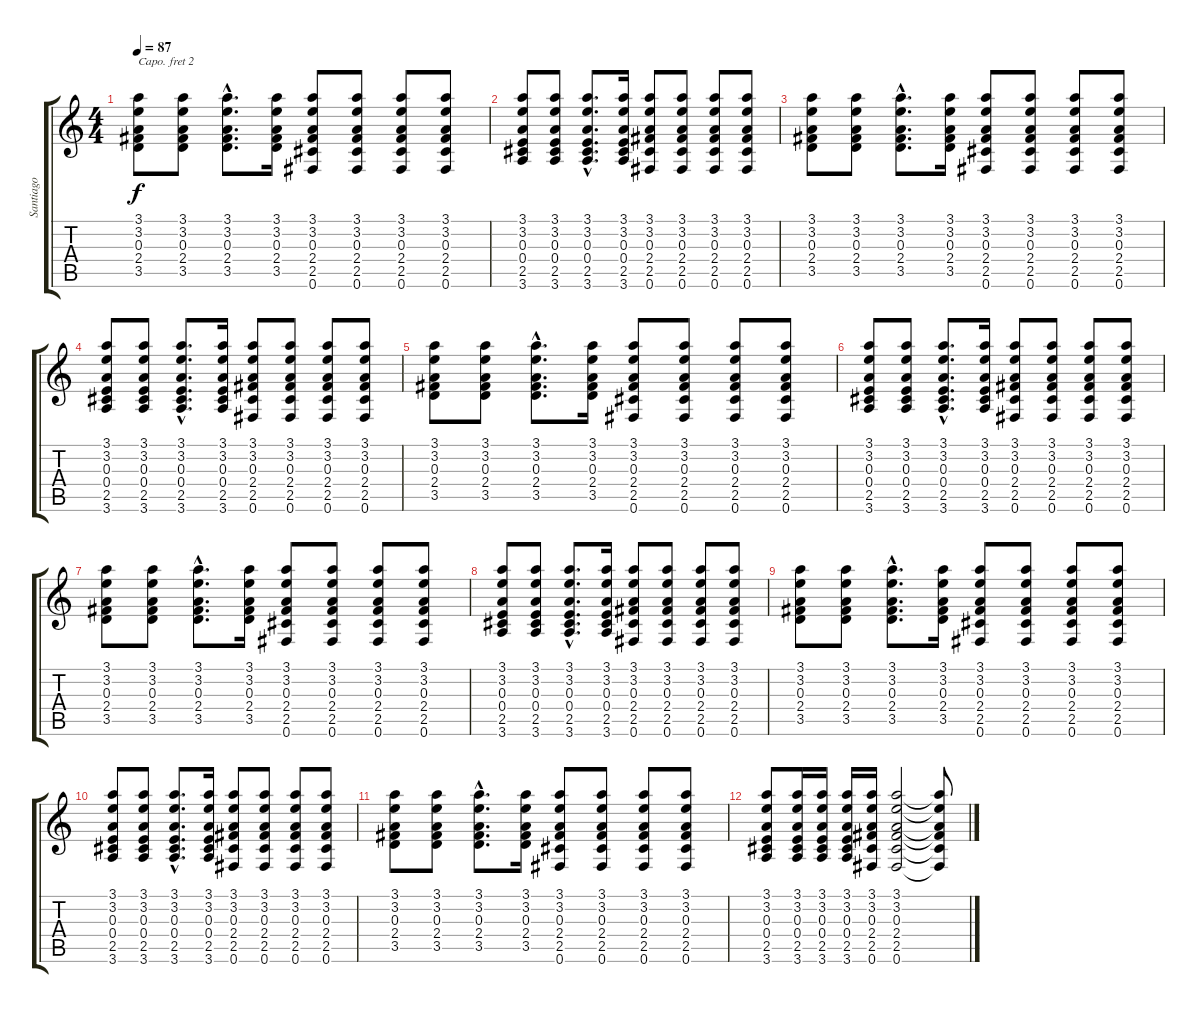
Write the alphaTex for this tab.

\track ("Santiago" "Santiago") {instrument distortionguitar}
\staff {score tabs}
\capo 2
\tuning (E4 B3 G3 D3 A2 E2) {hide}
\ts (4 4)
\tempo 87
\clef g2
\ks c
(3.1 3.2 0.3 2.4 3.5).8{dy f} (3.1 3.2 0.3 2.4 3.5).8 (3.1{hac} 3.2{hac} 0.3{hac} 2.4{hac} 3.5{hac}).8{d} (3.1 3.2 0.3 2.4 3.5).16 (3.1 3.2 0.3 2.4 2.5 0.6).8 (3.1 3.2 0.3 2.4 2.5 0.6).8 (3.1 3.2 0.3 2.4 2.5 0.6).8 (3.1 3.2 0.3 2.4 2.5 0.6).8 |
(3.1 3.2 0.3 0.4 2.5 3.6).8 (3.1 3.2 0.3 0.4 2.5 3.6).8 (3.1{hac} 3.2{hac} 0.3{hac} 0.4{hac} 2.5{hac} 3.6{hac}).8{d} (3.1 3.2 0.3 0.4 2.5 3.6).16 (3.1 3.2 0.3 2.4 2.5 0.6).8 (3.1 3.2 0.3 2.4 2.5 0.6).8 (3.1 3.2 0.3 2.4 2.5 0.6).8 (3.1 3.2 0.3 2.4 2.5 0.6).8 |
(3.1 3.2 0.3 2.4 3.5).8 (3.1 3.2 0.3 2.4 3.5).8 (3.1{hac} 3.2{hac} 0.3{hac} 2.4{hac} 3.5{hac}).8{d} (3.1 3.2 0.3 2.4 3.5).16 (3.1 3.2 0.3 2.4 2.5 0.6).8 (3.1 3.2 0.3 2.4 2.5 0.6).8 (3.1 3.2 0.3 2.4 2.5 0.6).8 (3.1 3.2 0.3 2.4 2.5 0.6).8 |
(3.1 3.2 0.3 0.4 2.5 3.6).8 (3.1 3.2 0.3 0.4 2.5 3.6).8 (3.1{hac} 3.2{hac} 0.3{hac} 0.4{hac} 2.5{hac} 3.6{hac}).8{d} (3.1 3.2 0.3 0.4 2.5 3.6).16 (3.1 3.2 0.3 2.4 2.5 0.6).8 (3.1 3.2 0.3 2.4 2.5 0.6).8 (3.1 3.2 0.3 2.4 2.5 0.6).8 (3.1 3.2 0.3 2.4 2.5 0.6).8 |
(3.1 3.2 0.3 2.4 3.5).8 (3.1 3.2 0.3 2.4 3.5).8 (3.1{hac} 3.2{hac} 0.3{hac} 2.4{hac} 3.5{hac}).8{d} (3.1 3.2 0.3 2.4 3.5).16 (3.1 3.2 0.3 2.4 2.5 0.6).8 (3.1 3.2 0.3 2.4 2.5 0.6).8 (3.1 3.2 0.3 2.4 2.5 0.6).8 (3.1 3.2 0.3 2.4 2.5 0.6).8 |
(3.1 3.2 0.3 0.4 2.5 3.6).8 (3.1 3.2 0.3 0.4 2.5 3.6).8 (3.1{hac} 3.2{hac} 0.3{hac} 0.4{hac} 2.5{hac} 3.6{hac}).8{d} (3.1 3.2 0.3 0.4 2.5 3.6).16 (3.1 3.2 0.3 2.4 2.5 0.6).8 (3.1 3.2 0.3 2.4 2.5 0.6).8 (3.1 3.2 0.3 2.4 2.5 0.6).8 (3.1 3.2 0.3 2.4 2.5 0.6).8 |
(3.1 3.2 0.3 2.4 3.5).8 (3.1 3.2 0.3 2.4 3.5).8 (3.1{hac} 3.2{hac} 0.3{hac} 2.4{hac} 3.5{hac}).8{d} (3.1 3.2 0.3 2.4 3.5).16 (3.1 3.2 0.3 2.4 2.5 0.6).8 (3.1 3.2 0.3 2.4 2.5 0.6).8 (3.1 3.2 0.3 2.4 2.5 0.6).8 (3.1 3.2 0.3 2.4 2.5 0.6).8 |
(3.1 3.2 0.3 0.4 2.5 3.6).8 (3.1 3.2 0.3 0.4 2.5 3.6).8 (3.1{hac} 3.2{hac} 0.3{hac} 0.4{hac} 2.5{hac} 3.6{hac}).8{d} (3.1 3.2 0.3 0.4 2.5 3.6).16 (3.1 3.2 0.3 2.4 2.5 0.6).8 (3.1 3.2 0.3 2.4 2.5 0.6).8 (3.1 3.2 0.3 2.4 2.5 0.6).8 (3.1 3.2 0.3 2.4 2.5 0.6).8 |
(3.1 3.2 0.3 2.4 3.5).8 (3.1 3.2 0.3 2.4 3.5).8 (3.1{hac} 3.2{hac} 0.3{hac} 2.4{hac} 3.5{hac}).8{d} (3.1 3.2 0.3 2.4 3.5).16 (3.1 3.2 0.3 2.4 2.5 0.6).8 (3.1 3.2 0.3 2.4 2.5 0.6).8 (3.1 3.2 0.3 2.4 2.5 0.6).8 (3.1 3.2 0.3 2.4 2.5 0.6).8 |
(3.1 3.2 0.3 0.4 2.5 3.6).8 (3.1 3.2 0.3 0.4 2.5 3.6).8 (3.1{hac} 3.2{hac} 0.3{hac} 0.4{hac} 2.5{hac} 3.6{hac}).8{d} (3.1 3.2 0.3 0.4 2.5 3.6).16 (3.1 3.2 0.3 2.4 2.5 0.6).8 (3.1 3.2 0.3 2.4 2.5 0.6).8 (3.1 3.2 0.3 2.4 2.5 0.6).8 (3.1 3.2 0.3 2.4 2.5 0.6).8 |
(3.1 3.2 0.3 2.4 3.5).8 (3.1 3.2 0.3 2.4 3.5).8 (3.1{hac} 3.2{hac} 0.3{hac} 2.4{hac} 3.5{hac}).8{d} (3.1 3.2 0.3 2.4 3.5).16 (3.1 3.2 0.3 2.4 2.5 0.6).8 (3.1 3.2 0.3 2.4 2.5 0.6).8 (3.1 3.2 0.3 2.4 2.5 0.6).8 (3.1 3.2 0.3 2.4 2.5 0.6).8 |
(3.1 3.2 0.3 0.4 2.5 3.6).8 (3.1 3.2 0.3 0.4 2.5 3.6).16 (3.1 3.2 0.3 0.4 2.5 3.6).16 (3.1 3.2 0.3 0.4 2.5 3.6).16 (3.1 3.2 0.3 2.4 2.5 0.6).16 (3.1 3.2 0.3 2.4 2.5 0.6).2 (3.1{t} 3.2{t} 0.3{t} 2.4{t} 2.5{t} 0.6{t}).8
